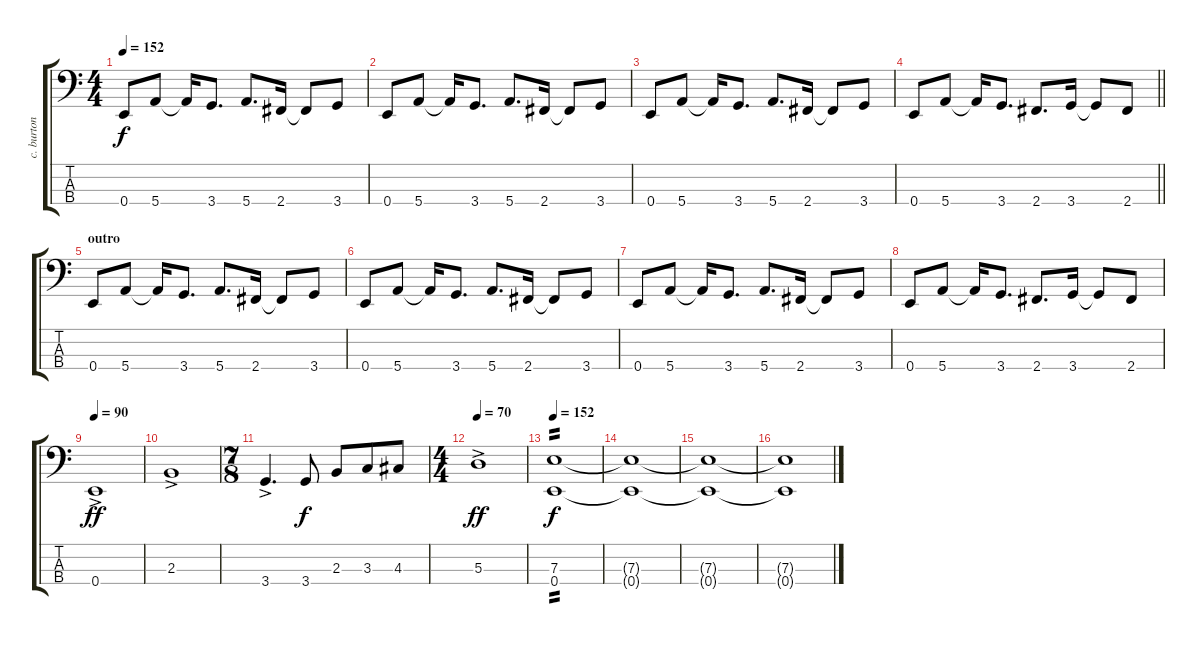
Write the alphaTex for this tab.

\track ("c. burton - bass" "c. burton ") {instrument electricbassfinger}
\staff {score tabs}
\tuning (G2 D2 A1 E1) {hide}
\ts (4 4)
\tempo 152
\clef f4
\ks c
0.4.8{dy f} 5.4.8 5.4{t}.16 3.4.8{d} 5.4.8{d} 2.4.16 2.4{t}.8 3.4.8 |
0.4.8 5.4.8 5.4{t}.16 3.4.8{d} 5.4.8{d} 2.4.16 2.4{t}.8 3.4.8 |
0.4.8 5.4.8 5.4{t}.16 3.4.8{d} 5.4.8{d} 2.4.16 2.4{t}.8 3.4.8 |
\barLineRight lightlight
0.4.8 5.4.8 5.4{t}.16 3.4.8{d} 2.4.8{d} 3.4.16 3.4{t}.8 2.4.8 |
\section ("" "outro")
0.4.8 5.4.8 5.4{t}.16 3.4.8{d} 5.4.8{d} 2.4.16 2.4{t}.8 3.4.8 |
0.4.8 5.4.8 5.4{t}.16 3.4.8{d} 5.4.8{d} 2.4.16 2.4{t}.8 3.4.8 |
0.4.8 5.4.8 5.4{t}.16 3.4.8{d} 5.4.8{d} 2.4.16 2.4{t}.8 3.4.8 |
0.4.8 5.4.8 5.4{t}.16 3.4.8{d} 2.4.8{d} 3.4.16 3.4{t}.8 2.4.8 |
\tempo 90
0.4{ac}.1{dy ff} |
2.3{ac}.1 |
\ts (7 8)
3.4{ac}.4{d} 3.4.8{dy f} 2.3.8 3.3.8 4.3.8 |
\ts (4 4)
\tempo 70
5.3{ac}.1{dy ff} |
\tempo 152
(7.3 0.4).1{tp 2 dy f} |
(7.3{t} 0.4{t}).1 |
(7.3{t} 0.4{t}).1 |
(7.3{t} 0.4{t}).1
